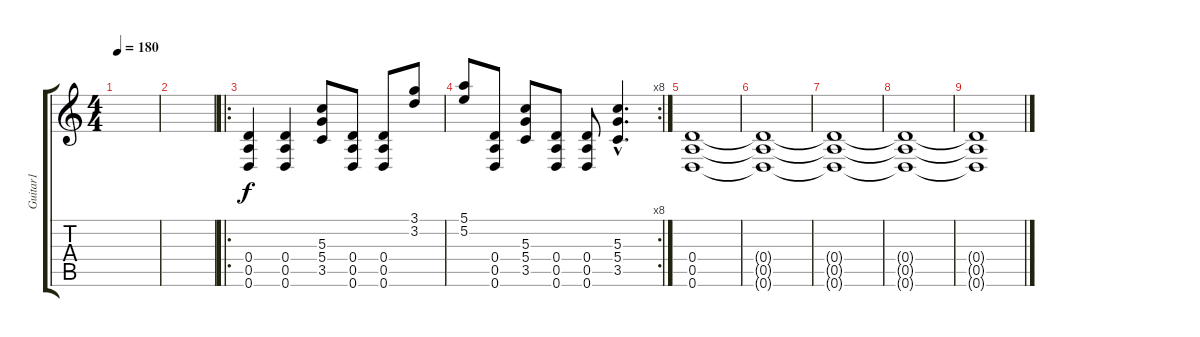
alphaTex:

\track ("Guitar1" "Guitar1") {instrument overdrivenguitar}
\staff {score tabs}
\tuning (E4 B3 G3 D3 A2 D2) {hide}
\ts (4 4)
\tempo 180
\clef g2
\ks c
|
|
\ro
(0.4 0.5 0.6).4{instrument overdrivenguitar} (0.4 0.5 0.6).4 (5.3 5.4 3.5).8 (0.4 0.5 0.6).8 (0.4 0.5 0.6).8 (3.1 3.2).8 |
\rc 8
(5.1 5.2).8 (0.4 0.5 0.6).8 (5.3 5.4 3.5).8 (0.4 0.5 0.6).8 (0.4 0.5 0.6).8 (5.3{hac} 5.4{hac} 3.5{hac}).4{d} |
(0.4 0.5 0.6).1 |
(0.4{t} 0.5{t} 0.6{t}).1 |
(0.4{t} 0.5{t} 0.6{t}).1 |
(0.4{t} 0.5{t} 0.6{t}).1 |
(0.4{t} 0.5{t} 0.6{t}).1
